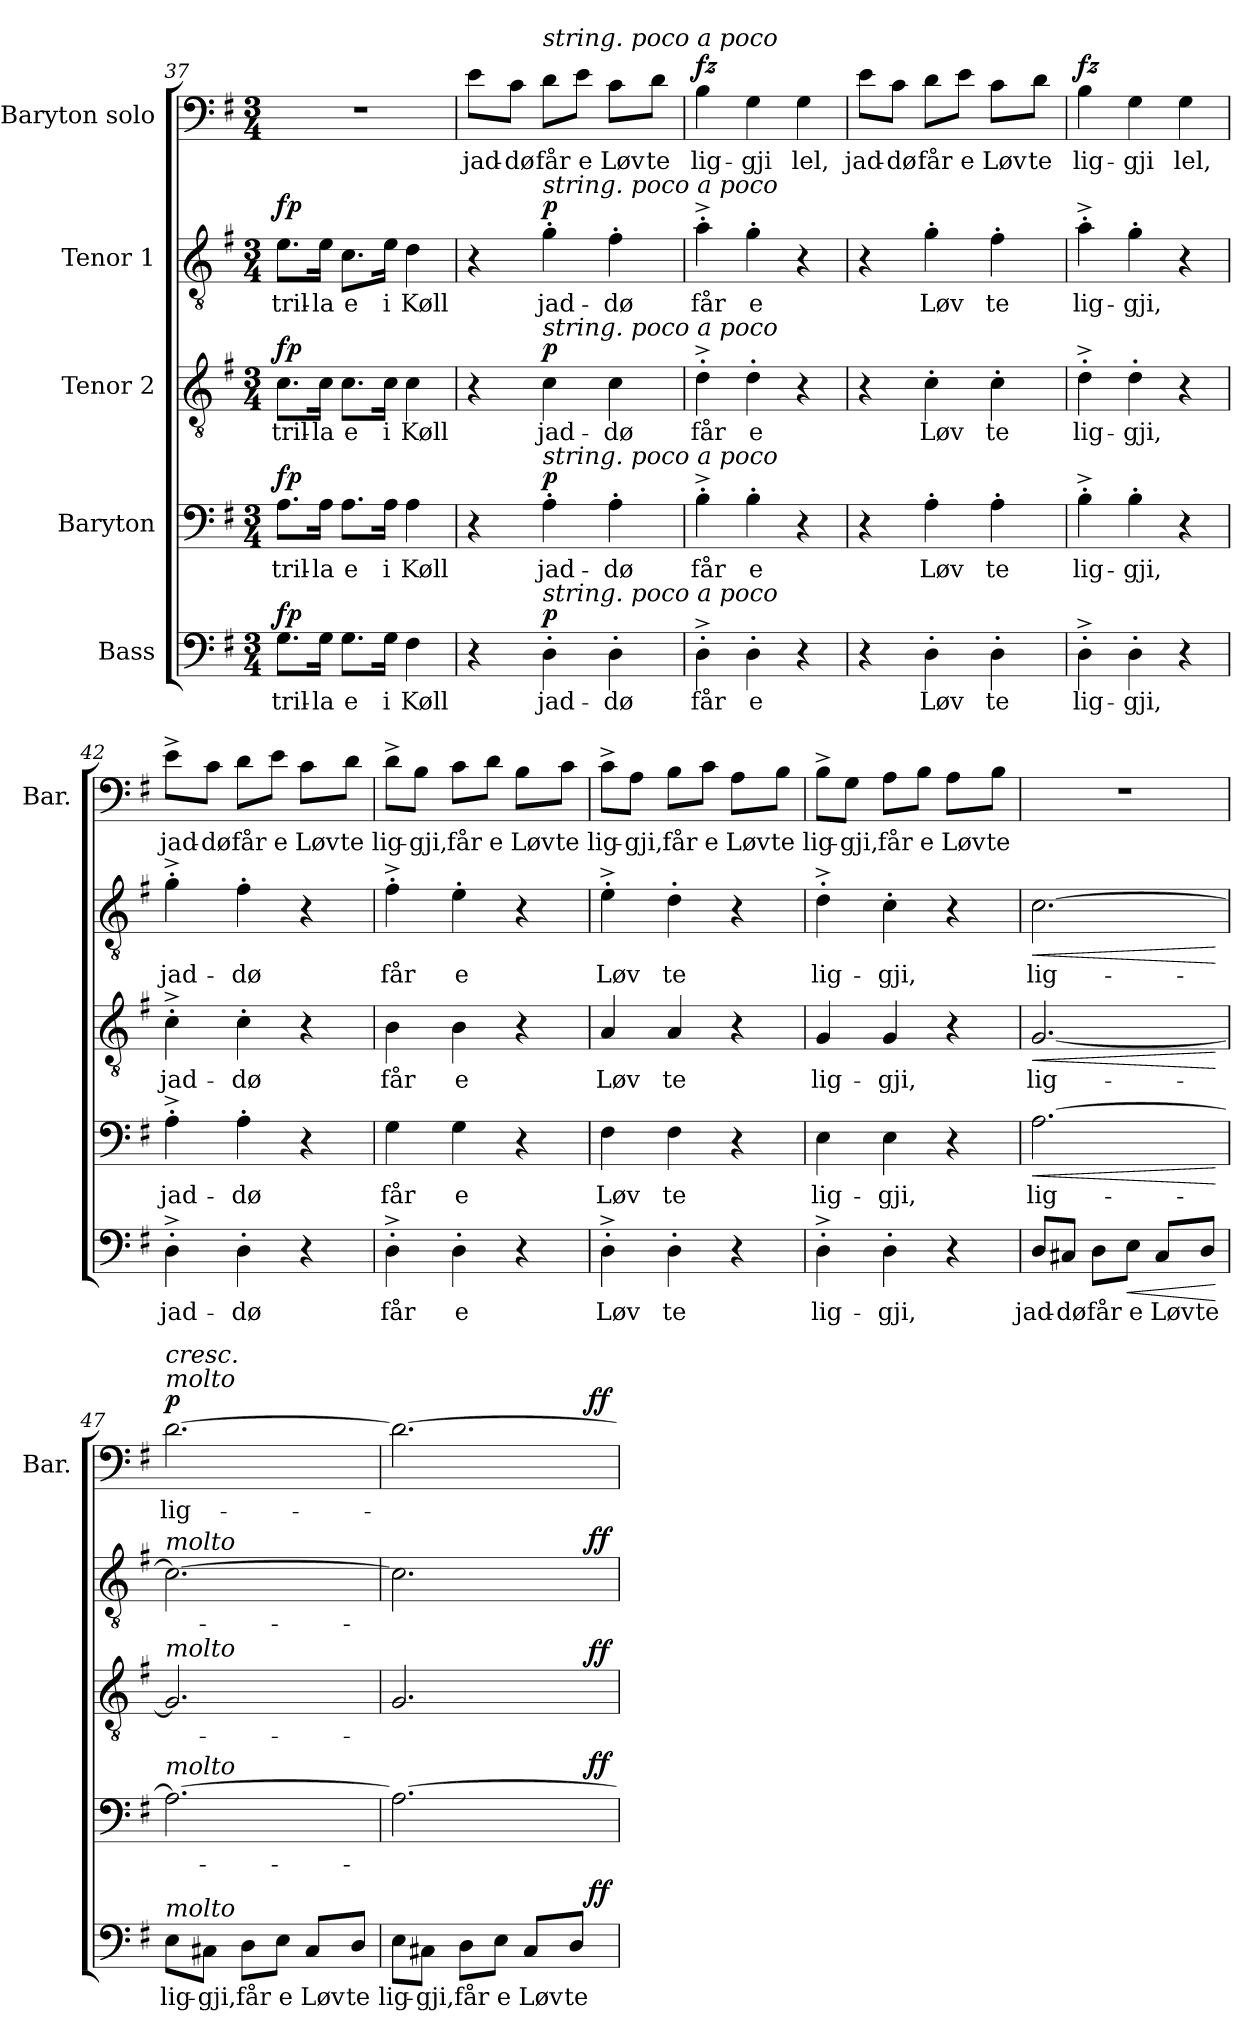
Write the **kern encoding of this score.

**kern	**text	**dynam	**kern	**text	**dynam	**kern	**text	**dynam	**kern	**text	**dynam	**kern	**text	**dynam
*part5	*part5	*part5	*part4	*part4	*part4	*part3	*part3	*part3	*part2	*part2	*part2	*part1	*part1	*part1
*staff5	*staff5	*staff5	*staff4	*staff4	*staff4	*staff3	*staff3	*staff3	*staff2	*staff2	*staff2	*staff1	*staff1	*staff1
*I"Bass	*	*	*I"Baryton	*	*	*I"Tenor 2	*	*	*I"Tenor 1	*	*	*I"Baryton solo	*	*
*	*	*	*	*	*	*	*	*	*	*	*	*I'Bar.	*	*
!!LO:LB:g=z
*clefF4	*	*	*clefF4	*	*	*clefGv2	*	*	*clefGv2	*	*	*clefF4	*	*
*k[f#]	*	*	*k[f#]	*	*	*k[f#]	*	*	*k[f#]	*	*	*k[f#]	*	*
*G:	*	*	*G:	*	*	*	*	*	*	*	*	*G:	*	*
*M3/4	*	*	*M3/4	*	*	*M3/4	*	*	*M3/4	*	*	*M3/4	*	*
=37	=37	=37	=37	=37	=37	=37	=37	=37	=37	=37	=37	=37	=37	=37
!	!LO:LY:b	!LO:DY:a	!	!LO:LY:b	!LO:DY:a	!	!LO:LY:b	!LO:DY:a	!	!LO:LY:b	!LO:DY:a	!	!	!
8.G\L	tril-	fp	8.A\L	tril-	fp	8.c\L	tril-	fp	8.e\L	tril-	fp	2.r	.	.
!	!LO:LY:b	!	!	!LO:LY:b	!	!	!LO:LY:b	!	!	!LO:LY:b	!	!	!	!
16G\Jk	-la	.	16A\Jk	-la	.	16c\Jk	-la	.	16e\Jk	-la	.	.	.	.
!	!LO:LY:b	!	!	!LO:LY:b	!	!	!LO:LY:b	!	!	!LO:LY:b	!	!	!	!
8.G\L	e	.	8.A\L	e	.	8.c\L	e	.	8.c\L	e	.	.	.	.
!	!LO:LY:b	!	!	!LO:LY:b	!	!	!LO:LY:b	!	!	!LO:LY:b	!	!	!	!
16G\Jk	i	.	16A\Jk	i	.	16c\Jk	i	.	16e\Jk	i	.	.	.	.
!	!LO:LY:b	!	!	!LO:LY:b	!	!	!LO:LY:b	!	!	!LO:LY:b	!	!	!	!
4F#\	Køll	.	4A\	Køll	.	4c\	Køll	.	4d\	Køll	.	.	.	.
=38	=38	=38	=38	=38	=38	=38	=38	=38	=38	=38	=38	=38	=38	=38
!	!	!	!	!	!	!	!	!	!	!	!	!	!LO:LY:b	!
4r	.	.	4r	.	.	4r	.	.	4r	.	.	8e\L	jad-	.
!	!	!	!	!	!	!	!	!	!	!	!	!	!LO:LY:b	!
.	.	.	.	.	.	.	.	.	.	.	.	8c\J	-dø	.
!	!	!	!	!	!	!	!	!	!	!	!	!LO:TX:a:i:t=string. poco a poco	!	!
!	!	!	!	!	!	!	!	!	!LO:TX:a:i:t=string. poco a poco	!	!	!	!	!
!	!	!	!	!	!	!LO:TX:a:i:t=string. poco a poco	!	!	!	!	!	!	!	!
!	!	!	!LO:TX:a:i:t=string. poco a poco	!	!	!	!	!	!	!	!	!	!	!
!LO:TX:a:i:t=string. poco a poco	!	!	!	!	!	!	!	!	!	!	!	!	!	!
!	!LO:LY:b	!LO:DY:a	!	!LO:LY:b	!LO:DY:a	!	!LO:LY:b	!LO:DY:a	!	!LO:LY:b	!LO:DY:a	!	!LO:LY:b	!
4D'\	jad-	p	4A'\	jad-	p	4c\	jad-	p	4g'\	jad-	p	8d\L	får	.
!	!	!	!	!	!	!	!	!	!	!	!	!	!LO:LY:b	!
.	.	.	.	.	.	.	.	.	.	.	.	8e\J	e	.
!	!LO:LY:b	!	!	!LO:LY:b	!	!	!LO:LY:b	!	!	!LO:LY:b	!	!	!LO:LY:b	!
4D'\	-dø	.	4A'\	-dø	.	4c\	-dø	.	4f#'\	-dø	.	8c\L	Løv	.
!	!	!	!	!	!	!	!	!	!	!	!	!	!LO:LY:b	!
.	.	.	.	.	.	.	.	.	.	.	.	8d\J	te	.
=39	=39	=39	=39	=39	=39	=39	=39	=39	=39	=39	=39	=39	=39	=39
!	!LO:LY:b	!	!	!LO:LY:b	!	!	!LO:LY:b	!	!	!LO:LY:b	!	!	!LO:LY:b	!LO:DY:a
4D'^\	får	.	4B'^\	får	.	4d'^\	får	.	4a'^\	får	.	4B\	lig-	fz
!	!LO:LY:b	!	!	!LO:LY:b	!	!	!LO:LY:b	!	!	!LO:LY:b	!	!	!LO:LY:b	!
4D'\	e	.	4B'\	e	.	4d'\	e	.	4g'\	e	.	4G\	-gji	.
!	!	!	!	!	!	!	!	!	!	!	!	!	!LO:LY:b	!
4r	.	.	4r	.	.	4r	.	.	4r	.	.	4G\	lel,	.
=40	=40	=40	=40	=40	=40	=40	=40	=40	=40	=40	=40	=40	=40	=40
!	!	!	!	!	!	!	!	!	!	!	!	!	!LO:LY:b	!
4r	.	.	4r	.	.	4r	.	.	4r	.	.	8e\L	jad-	.
!	!	!	!	!	!	!	!	!	!	!	!	!	!LO:LY:b	!
.	.	.	.	.	.	.	.	.	.	.	.	8c\J	-dø	.
!	!LO:LY:b	!	!	!LO:LY:b	!	!	!LO:LY:b	!	!	!LO:LY:b	!	!	!LO:LY:b	!
4D'\	Løv	.	4A'\	Løv	.	4c'\	Løv	.	4g'\	Løv	.	8d\L	får	.
!	!	!	!	!	!	!	!	!	!	!	!	!	!LO:LY:b	!
.	.	.	.	.	.	.	.	.	.	.	.	8e\J	e	.
!	!LO:LY:b	!	!	!LO:LY:b	!	!	!LO:LY:b	!	!	!LO:LY:b	!	!	!LO:LY:b	!
4D'\	te	.	4A'\	te	.	4c'\	te	.	4f#'\	te	.	8c\L	Løv	.
!	!	!	!	!	!	!	!	!	!	!	!	!	!LO:LY:b	!
.	.	.	.	.	.	.	.	.	.	.	.	8d\J	te	.
=41	=41	=41	=41	=41	=41	=41	=41	=41	=41	=41	=41	=41	=41	=41
!	!LO:LY:b	!	!	!LO:LY:b	!	!	!LO:LY:b	!	!	!LO:LY:b	!	!	!LO:LY:b	!LO:DY:a
4D'^\	lig-	.	4B'^\	lig-	.	4d'^\	lig-	.	4a'^\	lig-	.	4B\	lig-	fz
!	!LO:LY:b	!	!	!LO:LY:b	!	!	!LO:LY:b	!	!	!LO:LY:b	!	!	!LO:LY:b	!
4D'\	-gji,	.	4B'\	-gji,	.	4d'\	-gji,	.	4g'\	-gji,	.	4G\	-gji	.
!	!	!	!	!	!	!	!	!	!	!	!	!	!LO:LY:b	!
4r	.	.	4r	.	.	4r	.	.	4r	.	.	4G\	lel,	.
=42	=42	=42	=42	=42	=42	=42	=42	=42	=42	=42	=42	=42	=42	=42
!	!LO:LY:b	!	!	!LO:LY:b	!	!	!LO:LY:b	!	!	!LO:LY:b	!	!	!LO:LY:b	!
4D'^\	jad-	.	4A'^\	jad-	.	4c'^\	jad-	.	4g'^\	jad-	.	8e^\L	jad-	.
!	!	!	!	!	!	!	!	!	!	!	!	!	!LO:LY:b	!
.	.	.	.	.	.	.	.	.	.	.	.	8c\J	-dø	.
!	!LO:LY:b	!	!	!LO:LY:b	!	!	!LO:LY:b	!	!	!LO:LY:b	!	!	!LO:LY:b	!
4D'\	-dø	.	4A'\	-dø	.	4c'\	-dø	.	4f#'\	-dø	.	8d\L	får	.
!	!	!	!	!	!	!	!	!	!	!	!	!	!LO:LY:b	!
.	.	.	.	.	.	.	.	.	.	.	.	8e\J	e	.
!	!	!	!	!	!	!	!	!	!	!	!	!	!LO:LY:b	!
4r	.	.	4r	.	.	4r	.	.	4r	.	.	8c\L	Løv	.
!	!	!	!	!	!	!	!	!	!	!	!	!	!LO:LY:b	!
.	.	.	.	.	.	.	.	.	.	.	.	8d\J	te	.
=43	=43	=43	=43	=43	=43	=43	=43	=43	=43	=43	=43	=43	=43	=43
!	!LO:LY:b	!	!	!LO:LY:b	!	!	!LO:LY:b	!	!	!LO:LY:b	!	!	!LO:LY:b	!
4D'^\	får	.	4G\	får	.	4B\	får	.	4f#'^\	får	.	8d^\L	lig-	.
!	!	!	!	!	!	!	!	!	!	!	!	!	!LO:LY:b	!
.	.	.	.	.	.	.	.	.	.	.	.	8B\J	-gji,	.
!	!LO:LY:b	!	!	!LO:LY:b	!	!	!LO:LY:b	!	!	!LO:LY:b	!	!	!LO:LY:b	!
4D'\	e	.	4G\	e	.	4B\	e	.	4e'\	e	.	8c\L	får	.
!	!	!	!	!	!	!	!	!	!	!	!	!	!LO:LY:b	!
.	.	.	.	.	.	.	.	.	.	.	.	8d\J	e	.
!	!	!	!	!	!	!	!	!	!	!	!	!	!LO:LY:b	!
4r	.	.	4r	.	.	4r	.	.	4r	.	.	8B\L	Løv	.
!	!	!	!	!	!	!	!	!	!	!	!	!	!LO:LY:b	!
.	.	.	.	.	.	.	.	.	.	.	.	8c\J	te	.
!!LO:PB:g=z
=44	=44	=44	=44	=44	=44	=44	=44	=44	=44	=44	=44	=44	=44	=44
!	!LO:LY:b	!	!	!LO:LY:b	!	!	!LO:LY:b	!	!	!LO:LY:b	!	!	!LO:LY:b	!
4D'^\	Løv	.	4F#\	Løv	.	4A/	Løv	.	4e'^\	Løv	.	8c^\L	lig-	.
!	!	!	!	!	!	!	!	!	!	!	!	!	!LO:LY:b	!
.	.	.	.	.	.	.	.	.	.	.	.	8A\J	-gji,	.
!	!LO:LY:b	!	!	!LO:LY:b	!	!	!LO:LY:b	!	!	!LO:LY:b	!	!	!LO:LY:b	!
4D'\	te	.	4F#\	te	.	4A/	te	.	4d'\	te	.	8B\L	får	.
!	!	!	!	!	!	!	!	!	!	!	!	!	!LO:LY:b	!
.	.	.	.	.	.	.	.	.	.	.	.	8c\J	e	.
!	!	!	!	!	!	!	!	!	!	!	!	!	!LO:LY:b	!
4r	.	.	4r	.	.	4r	.	.	4r	.	.	8A\L	Løv	.
!	!	!	!	!	!	!	!	!	!	!	!	!	!LO:LY:b	!
.	.	.	.	.	.	.	.	.	.	.	.	8B\J	te	.
=45	=45	=45	=45	=45	=45	=45	=45	=45	=45	=45	=45	=45	=45	=45
!	!LO:LY:b	!	!	!LO:LY:b	!	!	!LO:LY:b	!	!	!LO:LY:b	!	!	!LO:LY:b	!
4D'^\	lig-	.	4E\	lig-	.	4G/	lig-	.	4d'^\	lig-	.	8B^\L	lig-	.
!	!	!	!	!	!	!	!	!	!	!	!	!	!LO:LY:b	!
.	.	.	.	.	.	.	.	.	.	.	.	8G\J	-gji,	.
!	!LO:LY:b	!	!	!LO:LY:b	!	!	!LO:LY:b	!	!	!LO:LY:b	!	!	!LO:LY:b	!
4D'\	-gji,	.	4E\	-gji,	.	4G/	-gji,	.	4c'\	-gji,	.	8A\L	får	.
!	!	!	!	!	!	!	!	!	!	!	!	!	!LO:LY:b	!
.	.	.	.	.	.	.	.	.	.	.	.	8B\J	e	.
!	!	!	!	!	!	!	!	!	!	!	!	!	!LO:LY:b	!
4r	.	.	4r	.	.	4r	.	.	4r	.	.	8A\L	Løv	.
!	!	!	!	!	!	!	!	!	!	!	!	!	!LO:LY:b	!
.	.	.	.	.	.	.	.	.	.	.	.	8B\J	te	.
=46	=46	=46	=46	=46	=46	=46	=46	=46	=46	=46	=46	=46	=46	=46
!	!LO:LY:b	!	!	!LO:LY:b	!LO:HP:b	!	!LO:LY:b	!LO:HP:b	!	!LO:LY:b	!LO:HP:b	!	!	!
8D/L	jad-	.	[2.A\	lig-	<	[2.G/	lig-	<	[2.c\	lig-	<	2.r	.	.
!	!LO:LY:b	!	!	!	!	!	!	!	!	!	!	!	!	!
8C#X/J	-dø	.	.	.	.	.	.	.	.	.	.	.	.	.
!	!LO:LY:b	!	!	!	!	!	!	!	!	!	!	!	!	!
8D\L	får	.	.	.	.	.	.	.	.	.	.	.	.	.
!	!LO:LY:b	!LO:HP:b	!	!	!	!	!	!	!	!	!	!	!	!
8E\J	e	<	.	.	.	.	.	.	.	.	.	.	.	.
!	!LO:LY:b	!	!	!	!	!	!	!	!	!	!	!	!	!
8C#/L	Løv	.	.	.	.	.	.	.	.	.	.	.	.	.
!	!LO:LY:b	!	!	!	!	!	!	!	!	!	!	!	!	!
8D/J	te	.	.	.	.	.	.	.	.	.	.	.	.	.
.	.	[	.	.	[	.	.	[	.	.	[	.	.	.
=47	=47	=47	=47	=47	=47	=47	=47	=47	=47	=47	=47	=47	=47	=47
!	!	!	!	!	!	!	!	!	!	!	!	!LO:TX:a:i:t=molto	!	!
!	!	!	!	!	!	!	!	!	!	!	!	!LO:TX:a:i:t=cresc.	!	!
!	!	!	!	!	!	!	!	!	!LO:TX:a:i:t=molto	!	!	!	!	!
!	!	!	!	!	!	!LO:TX:a:i:t=molto	!	!	!	!	!	!	!	!
!	!	!	!LO:TX:a:i:t=molto	!	!	!	!	!	!	!	!	!	!	!
!LO:TX:a:i:t=molto	!	!	!	!	!	!	!	!	!	!	!	!	!	!
!	!LO:LY:b	!	!	!	!	!	!	!	!	!	!	!	!LO:LY:b	!LO:DY:a
8E\L	lig-	.	2.A\_	.	.	2.G/]	.	.	2.c\_	.	.	[2.d\	lig-	p
!	!LO:LY:b	!	!	!	!	!	!	!	!	!	!	!	!	!
8C#X\J	-gji,	.	.	.	.	.	.	.	.	.	.	.	.	.
!	!LO:LY:b	!	!	!	!	!	!	!	!	!	!	!	!	!
8D\L	får	.	.	.	.	.	.	.	.	.	.	.	.	.
!	!LO:LY:b	!	!	!	!	!	!	!	!	!	!	!	!	!
8E\J	e	.	.	.	.	.	.	.	.	.	.	.	.	.
!	!LO:LY:b	!	!	!	!	!	!	!	!	!	!	!	!	!
8C#/L	Løv	.	.	.	.	.	.	.	.	.	.	.	.	.
!	!LO:LY:b	!	!	!	!	!	!	!	!	!	!	!	!	!
8D/J	te	.	.	.	.	.	.	.	.	.	.	.	.	.
=48	=48	=48	=48	=48	=48	=48	=48	=48	=48	=48	=48	=48	=48	=48
!	!LO:LY:b	!	!	!	!	!	!	!	!	!	!	!	!	!
*^	*	*	*^	*	*	*^	*	*	*^	*	*	*^	*	*
8E\L	2ryy	lig-	.	2.A\_	2ryy	.	.	2.G/	2ryy	.	.	2.c\]	2ryy	.	.	2.d\_	2ryy	.	.
!	!	!LO:LY:b	!	!	!	!	!	!	!	!	!	!	!	!	!	!	!	!	!
8C#X\J	.	-gji,	.	.	.	.	.	.	.	.	.	.	.	.	.	.	.	.	.
!	!	!LO:LY:b	!	!	!	!	!	!	!	!	!	!	!	!	!	!	!	!	!
8D\L	.	får	.	.	.	.	.	.	.	.	.	.	.	.	.	.	.	.	.
!	!	!LO:LY:b	!	!	!	!	!	!	!	!	!	!	!	!	!	!	!	!	!
8E\J	.	e	.	.	.	.	.	.	.	.	.	.	.	.	.	.	.	.	.
!	!	!LO:LY:b	!	!	!	!	!	!	!	!	!	!	!	!	!	!	!	!	!
8C#/L	8.ryy	Løv	.	.	8.ryy	.	.	.	8.ryy	.	.	.	8.ryy	.	.	.	8.ryy	.	.
!	!	!LO:LY:b	!	!	!	!	!	!	!	!	!	!	!	!	!	!	!	!	!
8D/J	.	te	.	.	.	.	.	.	.	.	.	.	.	.	.	.	.	.	.
!	!	!	!LO:DY:a	!	!	!	!LO:DY:a	!	!	!	!LO:DY:a	!	!	!	!LO:DY:a	!	!	!	!LO:DY:a
.	16ryy	.	ff	.	16ryy	.	ff	.	16ryy	.	ff	.	16ryy	.	ff	.	16ryy	.	ff
*v	*v	*	*	*	*	*	*	*v	*v	*	*	*v	*v	*	*	*v	*v	*	*
*	*	*	*v	*v	*	*	*	*	*	*	*	*	*	*	*
=	=	=	=	=	=	=	=	=	=	=	=	=	=	=
*-	*-	*-	*-	*-	*-	*-	*-	*-	*-	*-	*-	*-	*-	*-
